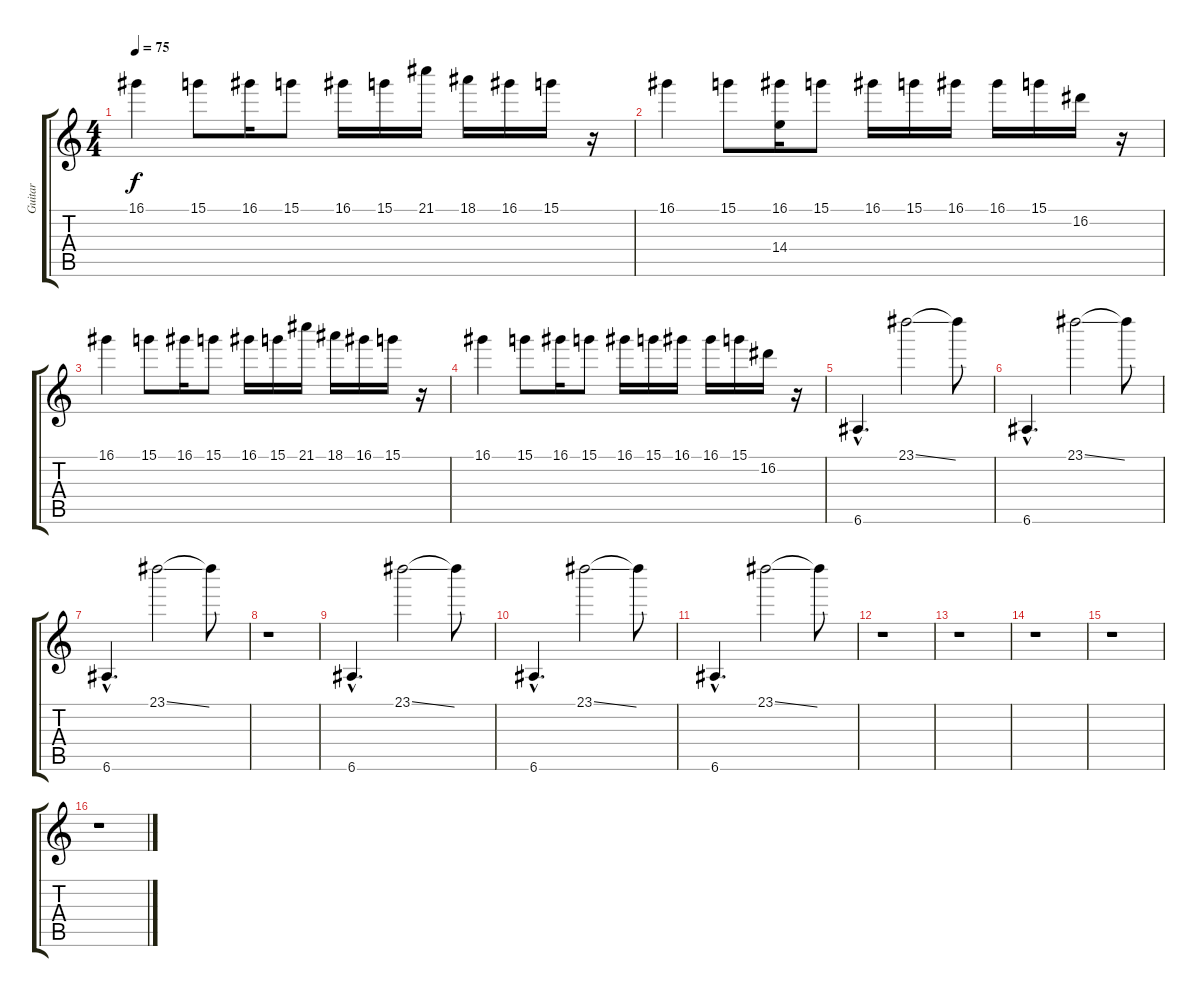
\track ("Guitar" "Guitar") {instrument overdrivenguitar}
\staff {score tabs}
\tuning (E4 B3 G3 D3 A2 E2) {hide}
\ts (4 4)
\tempo 75
\clef g2
\ks c
16.1.4{dy f instrument overdrivenguitar} 15.1.8 16.1.16 15.1.8 16.1.16 15.1.16 21.1.16 18.1.16 16.1.16 15.1.16 r.16 |
16.1.4 15.1.8 (16.1 14.4).16 15.1.8 16.1.16 15.1.16 16.1.16 16.1.16 15.1.16 16.2.16 r.16 |
16.1.4 15.1.8 16.1.16 15.1.8 16.1.16 15.1.16 21.1.16 18.1.16 16.1.16 15.1.16 r.16 |
16.1.4 15.1.8 16.1.16 15.1.8 16.1.16 15.1.16 16.1.16 16.1.16 15.1.16 16.2.16 r.16 |
6.6{hac}.4{d} 23.1{ss}.2 23.1{t}.8 |
6.6{hac}.4{d} 23.1{ss}.2 23.1{t}.8 |
6.6{hac}.4{d} 23.1{ss}.2 23.1{t}.8 |
r.1 |
6.6{hac}.4{d} 23.1{ss}.2 23.1{t}.8 |
6.6{hac}.4{d} 23.1{ss}.2 23.1{t}.8 |
6.6{hac}.4{d} 23.1{ss}.2 23.1{t}.8 |
r.1 |
r.1 |
r.1 |
r.1 |
r.1
